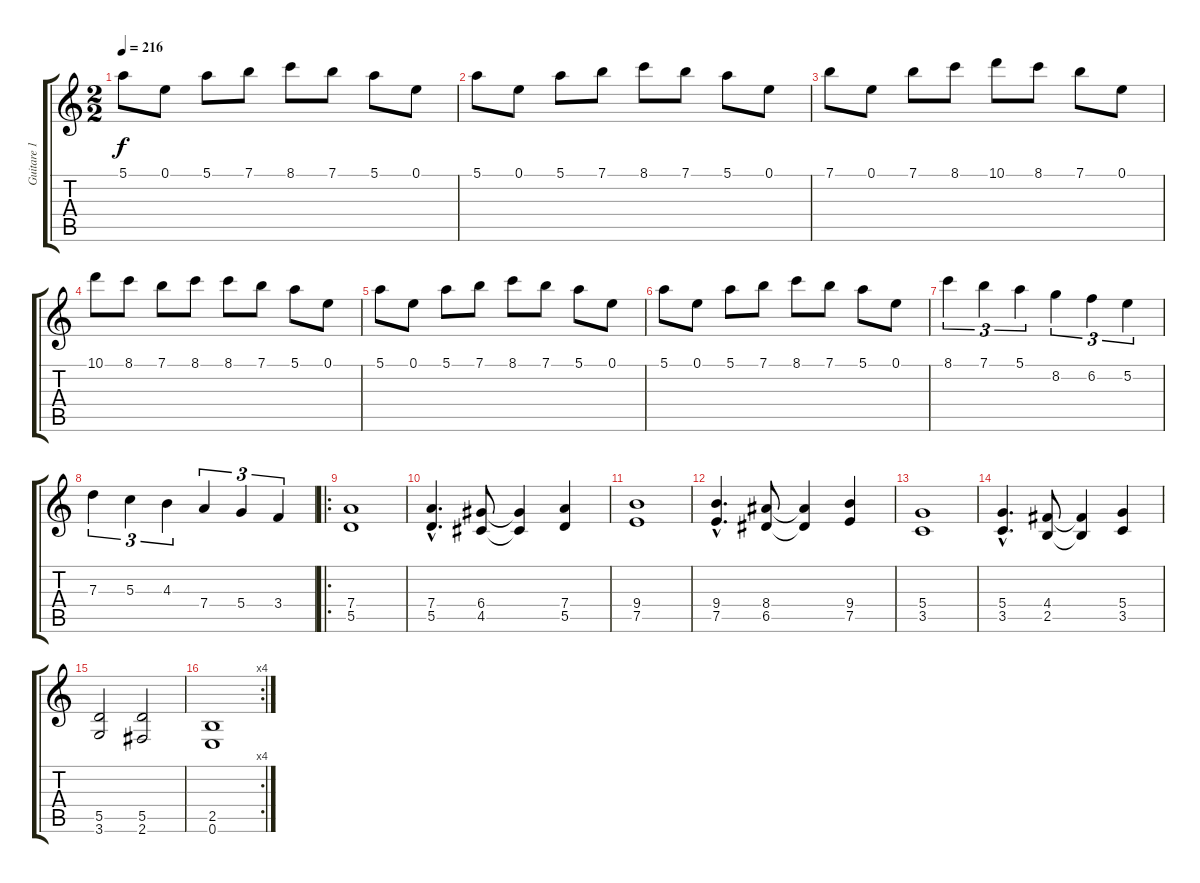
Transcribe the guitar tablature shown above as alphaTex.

\track ("Guitare 1" "Guitare 1") {instrument distortionguitar}
\staff {score tabs}
\tuning (E4 B3 G3 D3 A2 E2) {hide}
\ts (2 2)
\tempo 216
\clef g2
\ks c
5.1.8{dy f} 0.1.8 5.1.8 7.1.8 8.1.8 7.1.8 5.1.8 0.1.8 |
5.1.8 0.1.8 5.1.8 7.1.8 8.1.8 7.1.8 5.1.8 0.1.8 |
7.1.8 0.1.8 7.1.8 8.1.8 10.1.8 8.1.8 7.1.8 0.1.8 |
10.1.8 8.1.8 7.1.8 8.1.8 8.1.8 7.1.8 5.1.8 0.1.8 |
5.1.8 0.1.8 5.1.8 7.1.8 8.1.8 7.1.8 5.1.8 0.1.8 |
5.1.8 0.1.8 5.1.8 7.1.8 8.1.8 7.1.8 5.1.8 0.1.8 |
8.1.4{tu (3 2)} 7.1.4{tu (3 2)} 5.1.4{tu (3 2)} 8.2.4{tu (3 2)} 6.2.4{tu (3 2)} 5.2.4{tu (3 2)} |
7.3.4{tu (3 2)} 5.3.4{tu (3 2)} 4.3.4{tu (3 2)} 7.4.4{tu (3 2)} 5.4.4{tu (3 2)} 3.4.4{tu (3 2)} |
\ro
(7.4 5.5).1 |
(7.4{hac} 5.5{hac}).4{d} (6.4 4.5).8 (6.4{t} 4.5{t}).4 (7.4 5.5).4 |
(9.4 7.5).1 |
(9.4{hac} 7.5{hac}).4{d} (8.4 6.5).8 (8.4{t} 6.5{t}).4 (9.4 7.5).4 |
(5.4 3.5).1 |
(5.4{hac} 3.5{hac}).4{d} (4.4 2.5).8 (4.4{t} 2.5{t}).4 (5.4 3.5).4 |
(5.5 3.6).2 (5.5 2.6).2 |
\rc 4
(2.5 0.6).1
